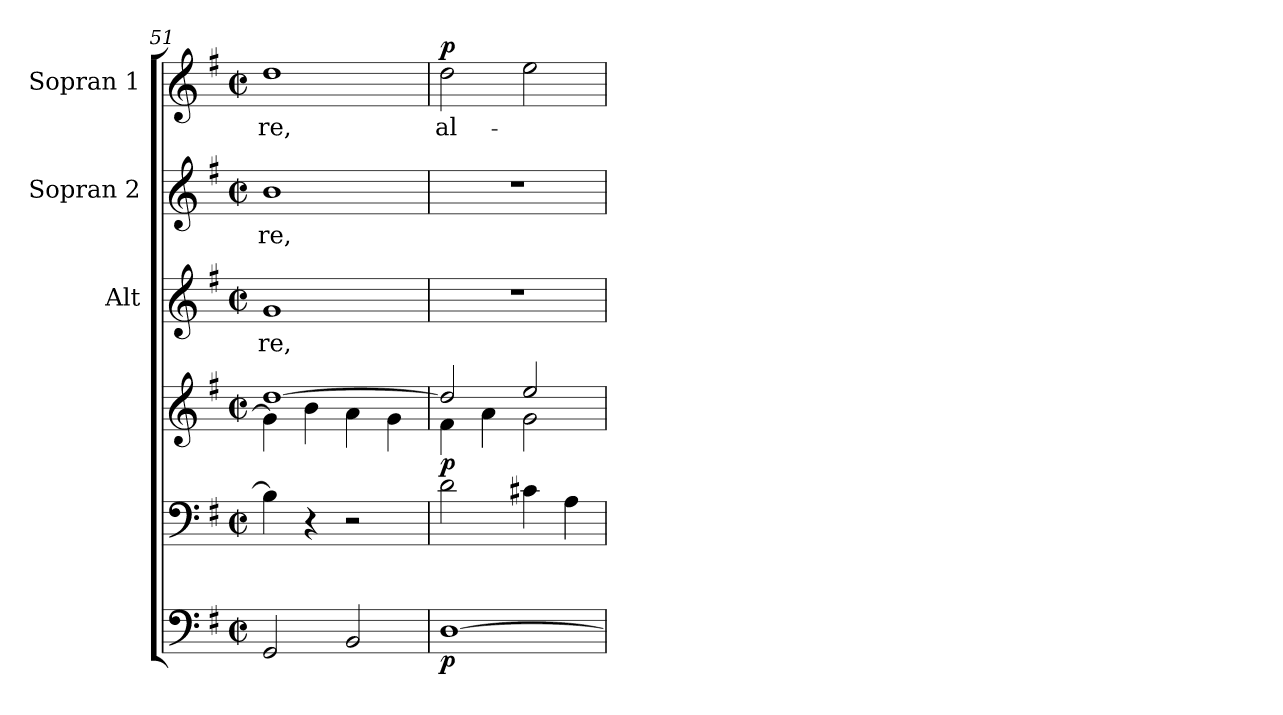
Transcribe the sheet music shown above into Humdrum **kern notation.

**kern	**dynam	**kern	**kern	**dynam	**kern	**text	**kern	**text	**kern	**text	**dynam
*part5	*part5	*part4	*part4	*part4	*part3	*part3	*part2	*part2	*part1	*part1	*part1
*staff6	*staff6	*staff5	*staff4	*staff4/5	*staff3	*staff3	*staff2	*staff2	*staff1	*staff1	*staff1
*	*	*	*	*	*I"Alt	*	*I"Sopran 2	*	*I"Sopran 1	*	*
*	*	*	*	*	*I'A.	*	*I'S. 2	*	*I'S. 1	*	*
*clefF4	*	*clefF4	*clefG2	*	*clefG2	*	*clefG2	*	*clefG2	*	*
*k[f#]	*	*k[f#]	*k[f#]	*	*k[f#]	*	*k[f#]	*	*k[f#]	*	*
*G:	*	*G:	*G:	*	*G:	*	*G:	*	*G:	*	*
*M2/2	*	*M2/2	*M2/2	*	*M2/2	*	*M2/2	*	*M2/2	*	*
*met(c|)	*	*met(c|)	*met(c|)	*	*met(c|)	*	*met(c|)	*	*met(c|)	*	*
=51	=51	=51	=51	=51	=51	=51	=51	=51	=51	=51	=51
*	*	*	*^	*	*	*	*	*	*	*	*
!	!	!	!	!	!	!	!LO:LY:b	!	!LO:LY:b	!	!LO:LY:b	!
2GG/	.	4B\]	[>1dd	4g\]	.	1g	-re,	1b	-re,	1dd	-re,	.
.	.	4r	.	4b\	.	.	.	.	.	.	.	.
2BB/	.	2r	.	4a\	.	.	.	.	.	.	.	.
.	.	.	.	4g\	.	.	.	.	.	.	.	.
!!LO:PB:g=z
=52	=52	=52	=52	=52	=52	=52	=52	=52	=52	=52	=52	=52
!	!LO:DY:b	!	!	!	!LO:DY:b	!	!	!	!	!	!LO:LY:b	!LO:DY:a
[1D	p	2d\	2dd/]	4f#\	p	1r	.	1r	.	2dd\	al-	p
.	.	.	.	4a\	.	.	.	.	.	.	.	.
.	.	4c#X\	2ee/	2g\	.	.	.	.	.	2ee\	.	.
.	.	4A\	.	.	.	.	.	.	.	.	.	.
*	*	*	*v	*v	*	*	*	*	*	*	*	*
=	=	=	=	=	=	=	=	=	=	=	=
*-	*-	*-	*-	*-	*-	*-	*-	*-	*-	*-	*-
